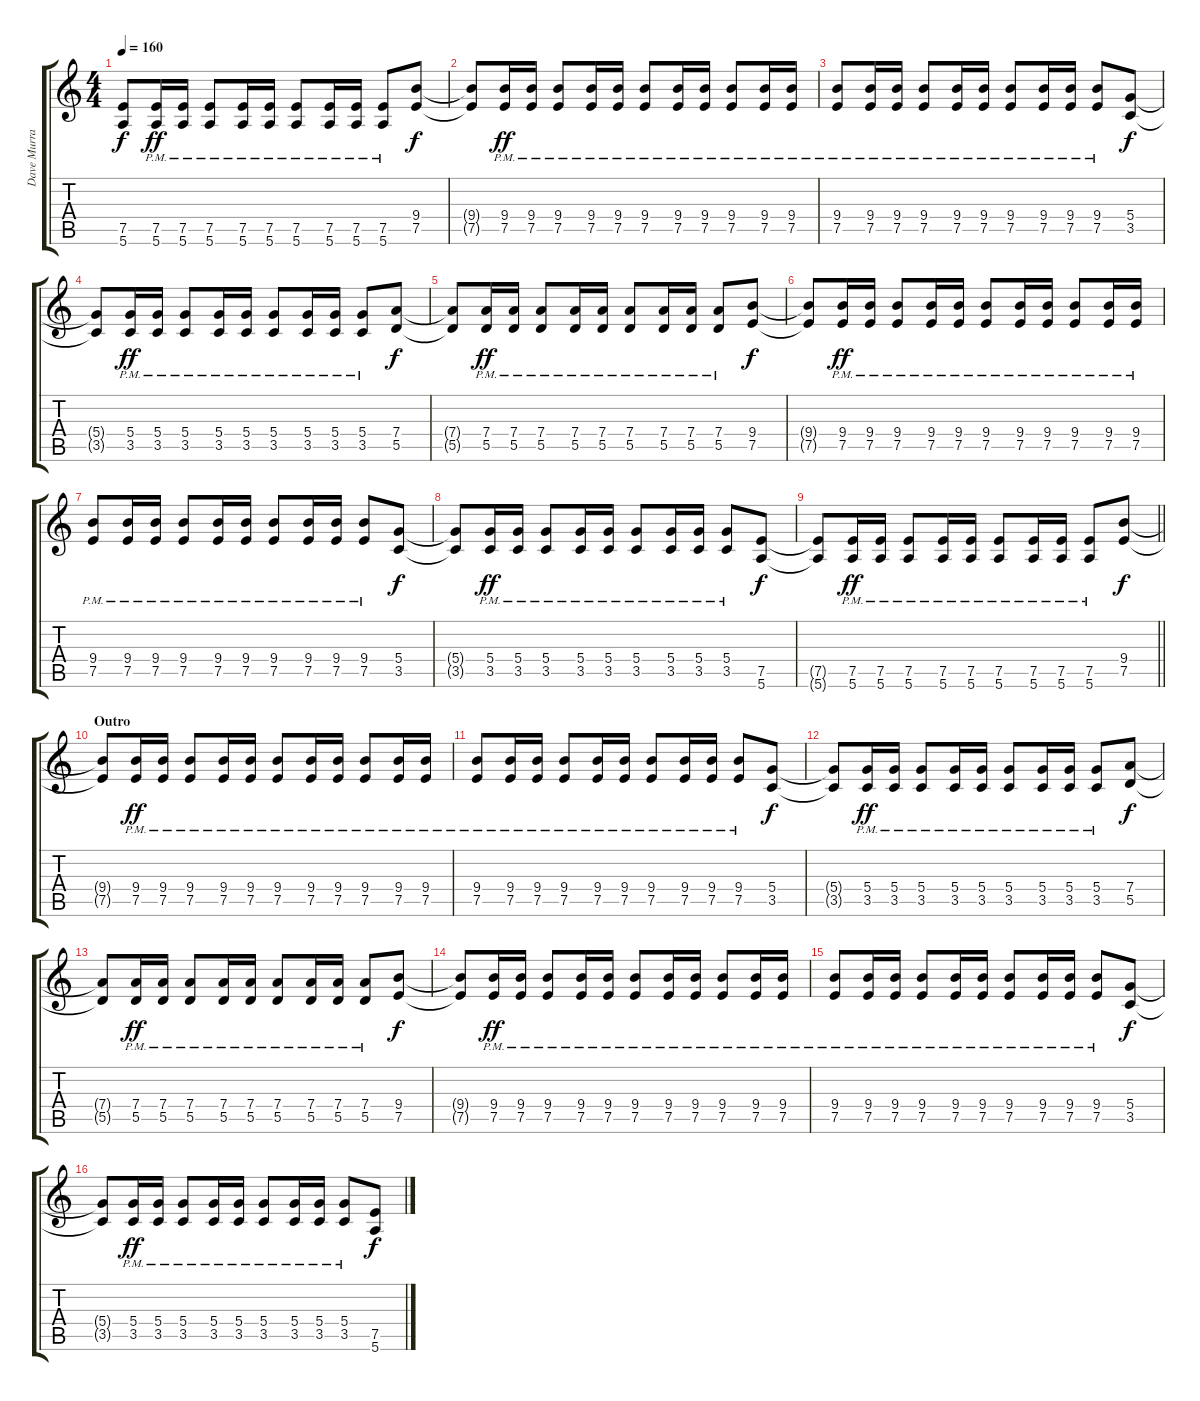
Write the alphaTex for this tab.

\track ("Dave Murray" "Dave Murra") {instrument distortionguitar}
\staff {score tabs}
\tuning (E4 B3 G3 D3 A2 E2) {hide}
\ts (4 4)
\tempo 160
\clef g2
\ks c
(7.5{t} 5.6{t}).8{dy f} (7.5{pm} 5.6{pm}).16{dy ff} (7.5{pm} 5.6{pm}).16 (7.5{pm} 5.6{pm}).8 (7.5{pm} 5.6{pm}).16 (7.5{pm} 5.6{pm}).16 (7.5{pm} 5.6{pm}).8 (7.5{pm} 5.6{pm}).16 (7.5{pm} 5.6{pm}).16 (7.5{pm} 5.6{pm}).8 (9.4 7.5).8{dy f} |
(9.4{t} 7.5{t}).8 (9.4{pm} 7.5{pm}).16{dy ff} (9.4{pm} 7.5{pm}).16 (9.4{pm} 7.5{pm}).8 (9.4{pm} 7.5{pm}).16 (9.4{pm} 7.5{pm}).16 (9.4{pm} 7.5{pm}).8 (9.4{pm} 7.5{pm}).16 (9.4{pm} 7.5{pm}).16 (9.4{pm} 7.5{pm}).8 (9.4{pm} 7.5{pm}).16 (9.4{pm} 7.5{pm}).16 |
(9.4{pm} 7.5{pm}).8 (9.4{pm} 7.5{pm}).16 (9.4{pm} 7.5{pm}).16 (9.4{pm} 7.5{pm}).8 (9.4{pm} 7.5{pm}).16 (9.4{pm} 7.5{pm}).16 (9.4{pm} 7.5{pm}).8 (9.4{pm} 7.5{pm}).16 (9.4{pm} 7.5{pm}).16 (9.4{pm} 7.5{pm}).8 (5.4 3.5).8{dy f} |
(5.4{t} 3.5{t}).8 (5.4{pm} 3.5{pm}).16{dy ff} (5.4{pm} 3.5{pm}).16 (5.4{pm} 3.5{pm}).8 (5.4{pm} 3.5{pm}).16 (5.4{pm} 3.5{pm}).16 (5.4{pm} 3.5{pm}).8 (5.4{pm} 3.5{pm}).16 (5.4{pm} 3.5{pm}).16 (5.4{pm} 3.5{pm}).8 (7.4 5.5).8{dy f} |
(7.4{t} 5.5{t}).8 (7.4{pm} 5.5{pm}).16{dy ff} (7.4{pm} 5.5{pm}).16 (7.4{pm} 5.5{pm}).8 (7.4{pm} 5.5{pm}).16 (7.4{pm} 5.5{pm}).16 (7.4{pm} 5.5{pm}).8 (7.4{pm} 5.5{pm}).16 (7.4{pm} 5.5{pm}).16 (7.4{pm} 5.5{pm}).8 (9.4 7.5).8{dy f} |
(9.4{t} 7.5{t}).8 (9.4{pm} 7.5{pm}).16{dy ff} (9.4{pm} 7.5{pm}).16 (9.4{pm} 7.5{pm}).8 (9.4{pm} 7.5{pm}).16 (9.4{pm} 7.5{pm}).16 (9.4{pm} 7.5{pm}).8 (9.4{pm} 7.5{pm}).16 (9.4{pm} 7.5{pm}).16 (9.4{pm} 7.5{pm}).8 (9.4{pm} 7.5{pm}).16 (9.4{pm} 7.5{pm}).16 |
(9.4{pm} 7.5{pm}).8 (9.4{pm} 7.5{pm}).16 (9.4{pm} 7.5{pm}).16 (9.4{pm} 7.5{pm}).8 (9.4{pm} 7.5{pm}).16 (9.4{pm} 7.5{pm}).16 (9.4{pm} 7.5{pm}).8 (9.4{pm} 7.5{pm}).16 (9.4{pm} 7.5{pm}).16 (9.4{pm} 7.5{pm}).8 (5.4 3.5).8{dy f} |
(5.4{t} 3.5{t}).8 (5.4{pm} 3.5{pm}).16{dy ff} (5.4{pm} 3.5{pm}).16 (5.4{pm} 3.5{pm}).8 (5.4{pm} 3.5{pm}).16 (5.4{pm} 3.5{pm}).16 (5.4{pm} 3.5{pm}).8 (5.4{pm} 3.5{pm}).16 (5.4{pm} 3.5{pm}).16 (5.4{pm} 3.5{pm}).8 (7.5 5.6).8{dy f} |
\barLineRight lightlight
(7.5{t} 5.6{t}).8 (7.5{pm} 5.6{pm}).16{dy ff} (7.5{pm} 5.6{pm}).16 (7.5{pm} 5.6{pm}).8 (7.5{pm} 5.6{pm}).16 (7.5{pm} 5.6{pm}).16 (7.5{pm} 5.6{pm}).8 (7.5{pm} 5.6{pm}).16 (7.5{pm} 5.6{pm}).16 (7.5{pm} 5.6{pm}).8 (9.4 7.5).8{dy f} |
\section ("" "Outro")
(9.4{t} 7.5{t}).8 (9.4{pm} 7.5{pm}).16{dy ff} (9.4{pm} 7.5{pm}).16 (9.4{pm} 7.5{pm}).8 (9.4{pm} 7.5{pm}).16 (9.4{pm} 7.5{pm}).16 (9.4{pm} 7.5{pm}).8 (9.4{pm} 7.5{pm}).16 (9.4{pm} 7.5{pm}).16 (9.4{pm} 7.5{pm}).8 (9.4{pm} 7.5{pm}).16 (9.4{pm} 7.5{pm}).16 |
(9.4{pm} 7.5{pm}).8 (9.4{pm} 7.5{pm}).16 (9.4{pm} 7.5{pm}).16 (9.4{pm} 7.5{pm}).8 (9.4{pm} 7.5{pm}).16 (9.4{pm} 7.5{pm}).16 (9.4{pm} 7.5{pm}).8 (9.4{pm} 7.5{pm}).16 (9.4{pm} 7.5{pm}).16 (9.4{pm} 7.5{pm}).8 (5.4 3.5).8{dy f} |
(5.4{t} 3.5{t}).8 (5.4{pm} 3.5{pm}).16{dy ff} (5.4{pm} 3.5{pm}).16 (5.4{pm} 3.5{pm}).8 (5.4{pm} 3.5{pm}).16 (5.4{pm} 3.5{pm}).16 (5.4{pm} 3.5{pm}).8 (5.4{pm} 3.5{pm}).16 (5.4{pm} 3.5{pm}).16 (5.4{pm} 3.5{pm}).8 (7.4 5.5).8{dy f} |
(7.4{t} 5.5{t}).8 (7.4{pm} 5.5{pm}).16{dy ff} (7.4{pm} 5.5{pm}).16 (7.4{pm} 5.5{pm}).8 (7.4{pm} 5.5{pm}).16 (7.4{pm} 5.5{pm}).16 (7.4{pm} 5.5{pm}).8 (7.4{pm} 5.5{pm}).16 (7.4{pm} 5.5{pm}).16 (7.4{pm} 5.5{pm}).8 (9.4 7.5).8{dy f} |
(9.4{t} 7.5{t}).8 (9.4{pm} 7.5{pm}).16{dy ff} (9.4{pm} 7.5{pm}).16 (9.4{pm} 7.5{pm}).8 (9.4{pm} 7.5{pm}).16 (9.4{pm} 7.5{pm}).16 (9.4{pm} 7.5{pm}).8 (9.4{pm} 7.5{pm}).16 (9.4{pm} 7.5{pm}).16 (9.4{pm} 7.5{pm}).8 (9.4{pm} 7.5{pm}).16 (9.4{pm} 7.5{pm}).16 |
(9.4{pm} 7.5{pm}).8 (9.4{pm} 7.5{pm}).16 (9.4{pm} 7.5{pm}).16 (9.4{pm} 7.5{pm}).8 (9.4{pm} 7.5{pm}).16 (9.4{pm} 7.5{pm}).16 (9.4{pm} 7.5{pm}).8 (9.4{pm} 7.5{pm}).16 (9.4{pm} 7.5{pm}).16 (9.4{pm} 7.5{pm}).8 (5.4 3.5).8{dy f} |
(5.4{t} 3.5{t}).8 (5.4{pm} 3.5{pm}).16{dy ff} (5.4{pm} 3.5{pm}).16 (5.4{pm} 3.5{pm}).8 (5.4{pm} 3.5{pm}).16 (5.4{pm} 3.5{pm}).16 (5.4{pm} 3.5{pm}).8 (5.4{pm} 3.5{pm}).16 (5.4{pm} 3.5{pm}).16 (5.4{pm} 3.5{pm}).8 (7.5 5.6).8{dy f}
